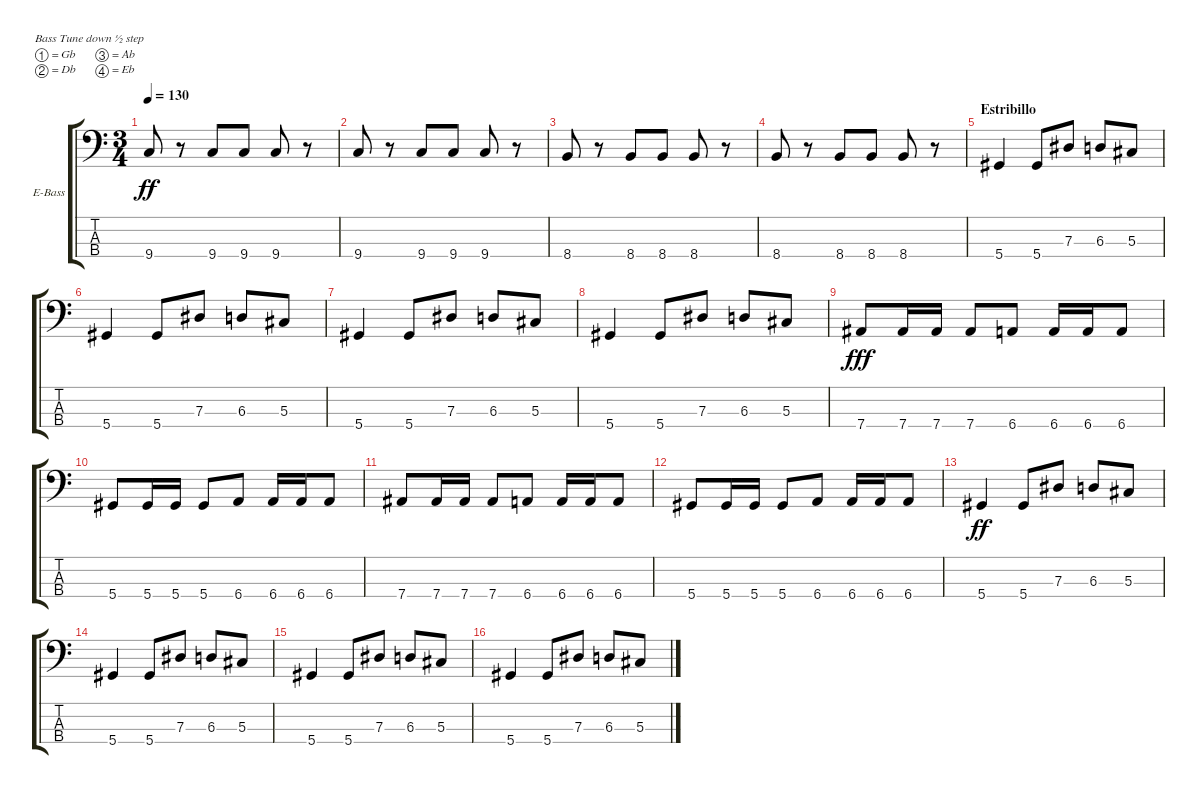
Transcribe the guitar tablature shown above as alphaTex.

\defaultSystemsLayout 4
\bracketExtendMode groupsimilarinstruments
\firstSystemTrackNameOrientation horizontal
\otherSystemsTrackNameOrientation horizontal
\track ("Electric Bass" "E-Bass") {instrument electricbassfinger}
\staff {score tabs}
\tuning (Gb2 Db2 Ab1 Eb1)
\ts (3 4)
\tempo 130
\clef f4
\ks c
9.4.8{dy ff} r.8 9.4.8 9.4.8 9.4.8 r.8 |
9.4.8 r.8 9.4.8 9.4.8 9.4.8 r.8 |
8.4.8 r.8 8.4.8 8.4.8 8.4.8 r.8 |
8.4.8 r.8 8.4.8 8.4.8 8.4.8 r.8 |
\section ("" "Estribillo")
5.4.4 5.4.8 7.3.8 6.3.8 5.3.8 |
5.4.4 5.4.8 7.3.8 6.3.8 5.3.8 |
5.4.4 5.4.8 7.3.8 6.3.8 5.3.8 |
5.4.4 5.4.8 7.3.8 6.3.8 5.3.8 |
7.4.8{dy fff} 7.4.16 7.4.16 7.4.8 6.4.8 6.4.16 6.4.16 6.4.8 |
5.4.8 5.4.16 5.4.16 5.4.8 6.4.8 6.4.16 6.4.16 6.4.8 |
7.4.8 7.4.16 7.4.16 7.4.8 6.4.8 6.4.16 6.4.16 6.4.8 |
5.4.8 5.4.16 5.4.16 5.4.8 6.4.8 6.4.16 6.4.16 6.4.8 |
5.4.4{dy ff} 5.4.8 7.3.8 6.3.8 5.3.8 |
5.4.4 5.4.8 7.3.8 6.3.8 5.3.8 |
5.4.4 5.4.8 7.3.8 6.3.8 5.3.8 |
5.4.4 5.4.8 7.3.8 6.3.8 5.3.8
